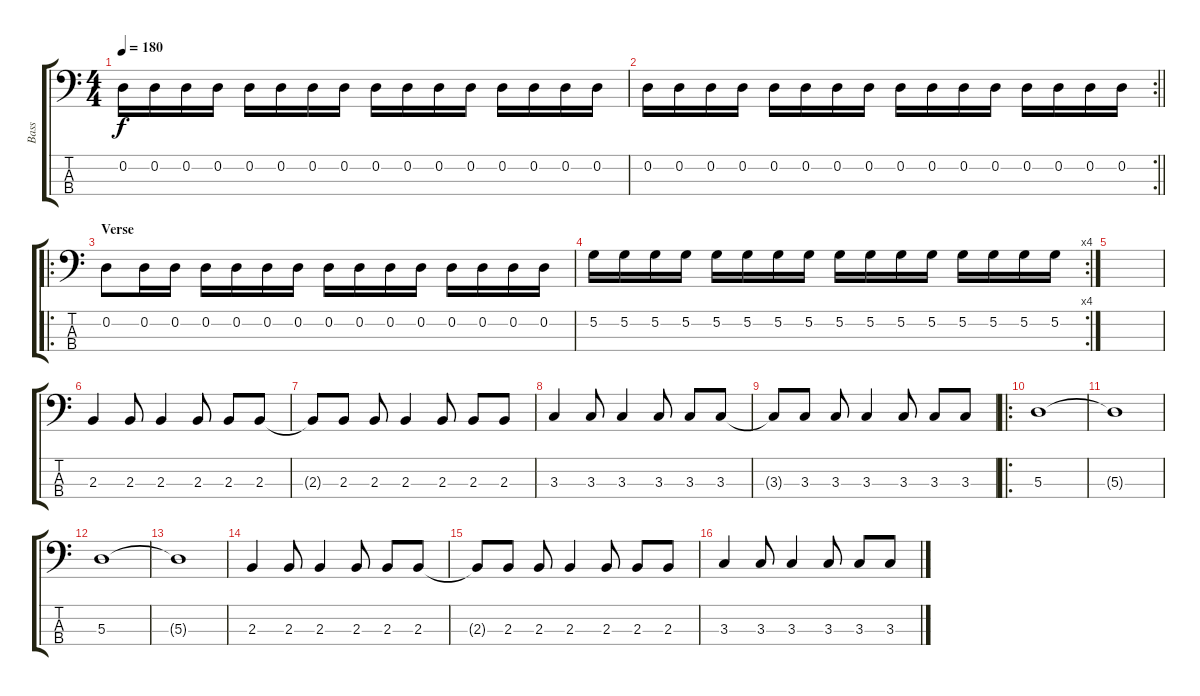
\track ("Bass" "Bass") {instrument electricbassfinger}
\staff {score tabs}
\tuning (G2 D2 A1 E1) {hide}
\ts (4 4)
\tempo 180
\clef f4
\ks c
0.2.16{dy f} 0.2.16 0.2.16 0.2.16 0.2.16 0.2.16 0.2.16 0.2.16 0.2.16 0.2.16 0.2.16 0.2.16 0.2.16 0.2.16 0.2.16 0.2.16 |
\rc 2
\barLineRight lightlight
0.2.16 0.2.16 0.2.16 0.2.16 0.2.16 0.2.16 0.2.16 0.2.16 0.2.16 0.2.16 0.2.16 0.2.16 0.2.16 0.2.16 0.2.16 0.2.16 |
\ro
\section ("" "Verse")
0.2.8 0.2.16 0.2.16 0.2.16 0.2.16 0.2.16 0.2.16 0.2.16 0.2.16 0.2.16 0.2.16 0.2.16 0.2.16 0.2.16 0.2.16 |
\rc 4
5.2.16 5.2.16 5.2.16 5.2.16 5.2.16 5.2.16 5.2.16 5.2.16 5.2.16 5.2.16 5.2.16 5.2.16 5.2.16 5.2.16 5.2.16 5.2.16 |
|
2.3.4 2.3.8 2.3.4 2.3.8 2.3.8 2.3.8 |
2.3{t}.8 2.3.8 2.3.8 2.3.4 2.3.8 2.3.8 2.3.8 |
3.3.4 3.3.8 3.3.4 3.3.8 3.3.8 3.3.8 |
3.3{t}.8 3.3.8 3.3.8 3.3.4 3.3.8 3.3.8 3.3.8 |
\ro
5.3.1 |
5.3{t}.1 |
5.3.1 |
5.3{t}.1 |
2.3.4 2.3.8 2.3.4 2.3.8 2.3.8 2.3.8 |
2.3{t}.8 2.3.8 2.3.8 2.3.4 2.3.8 2.3.8 2.3.8 |
3.3.4 3.3.8 3.3.4 3.3.8 3.3.8 3.3.8
